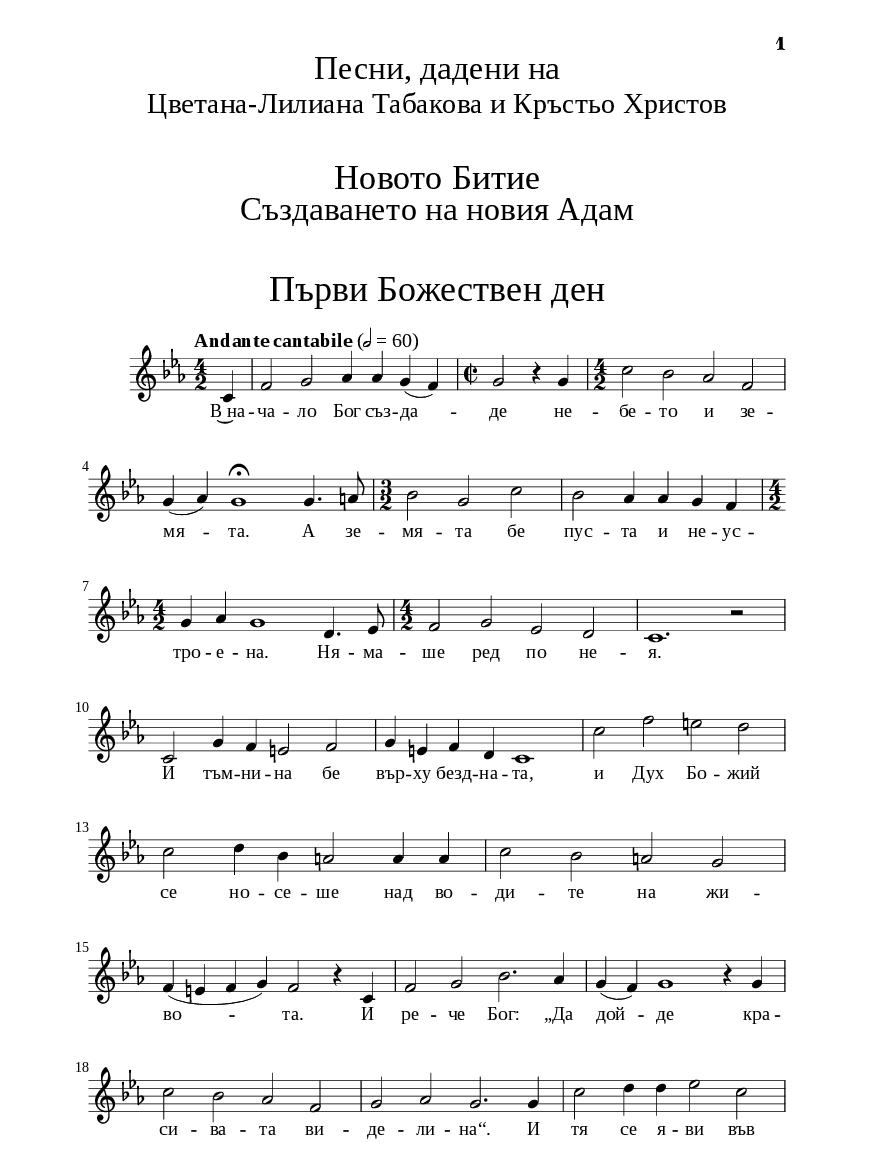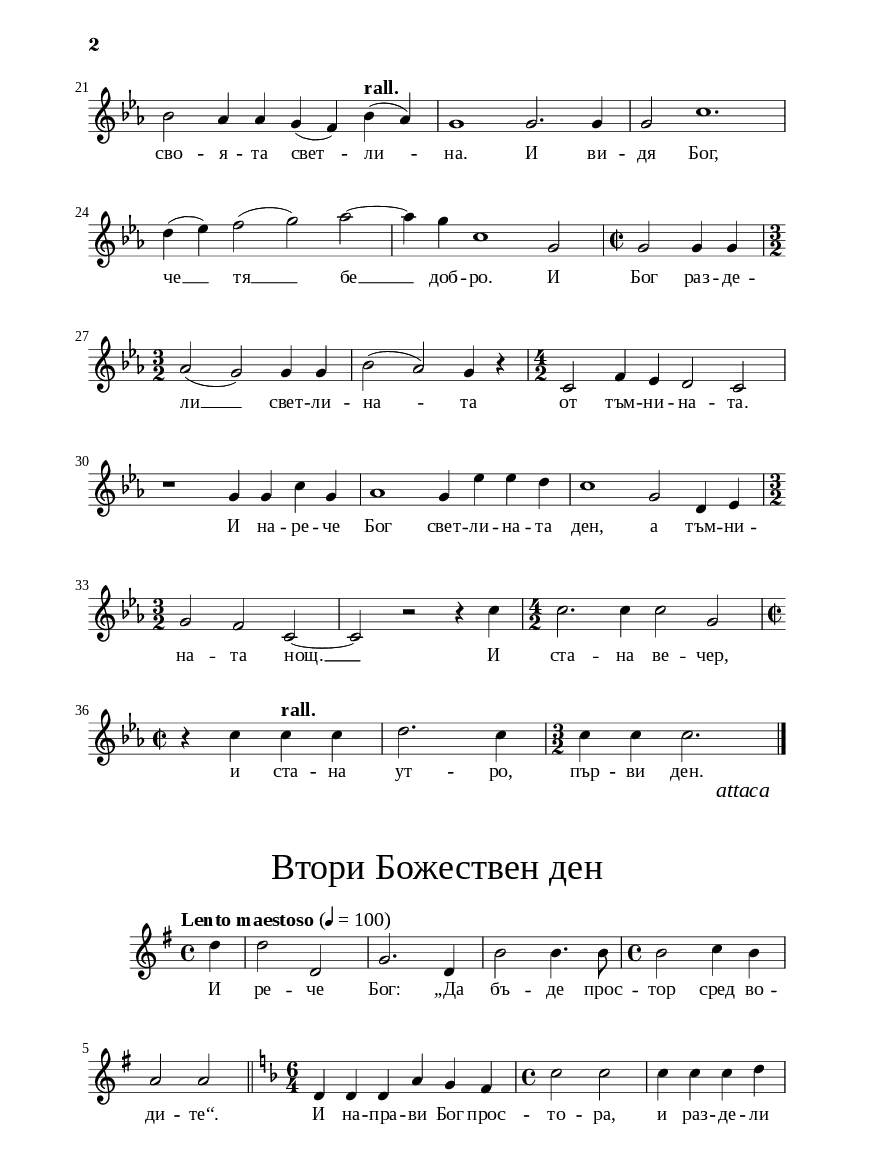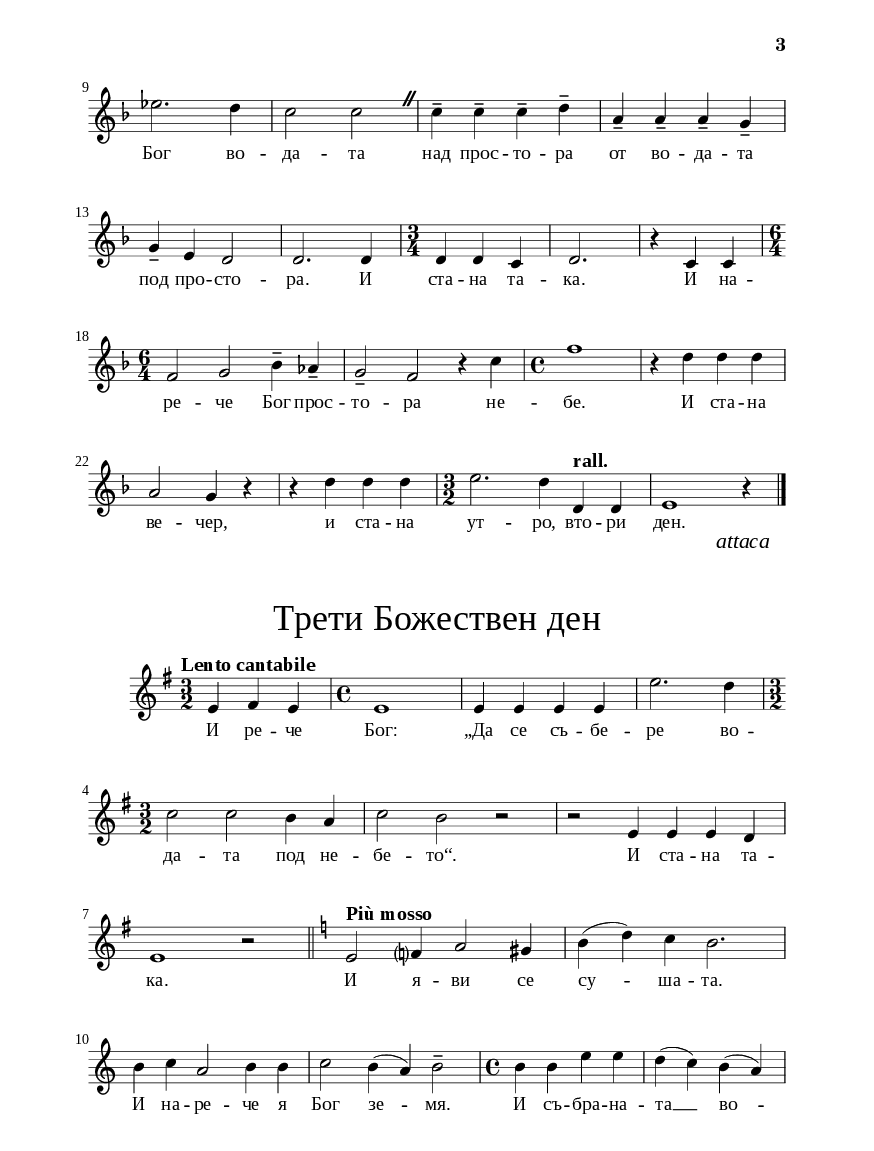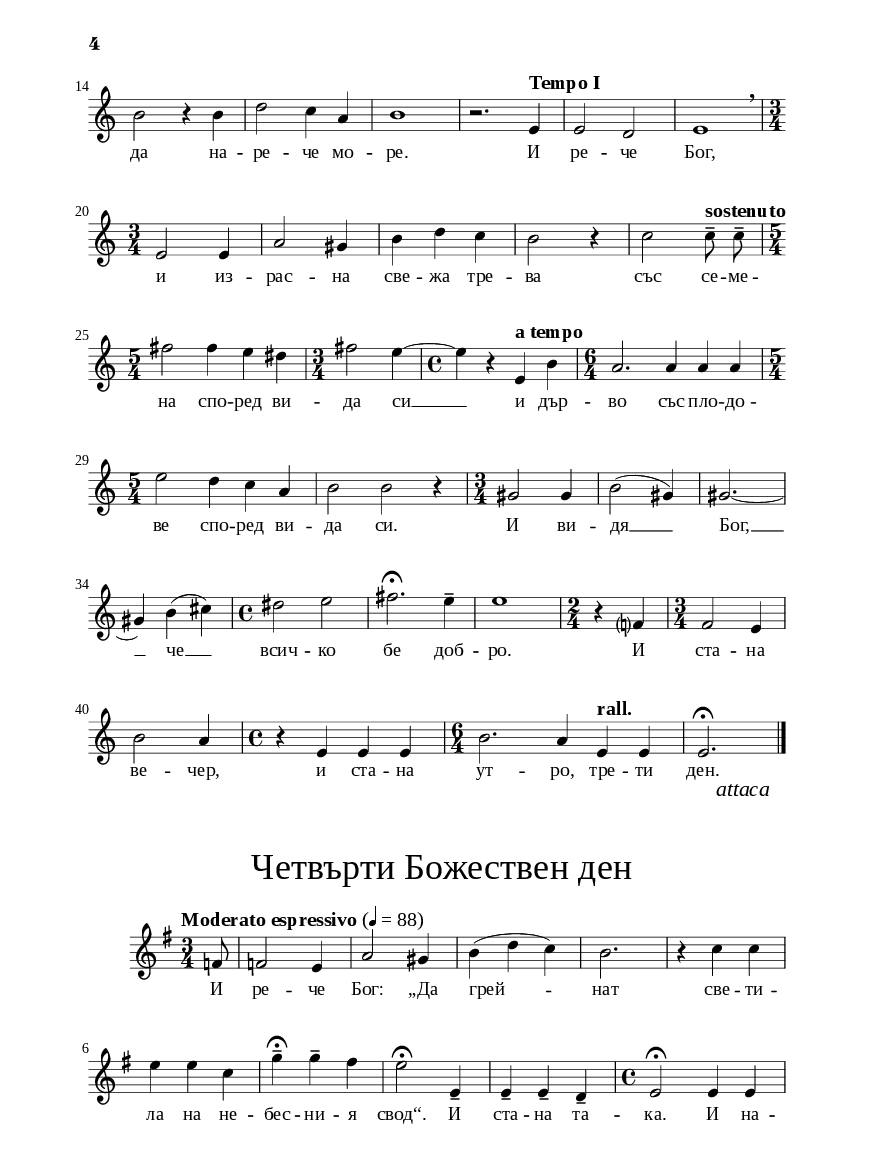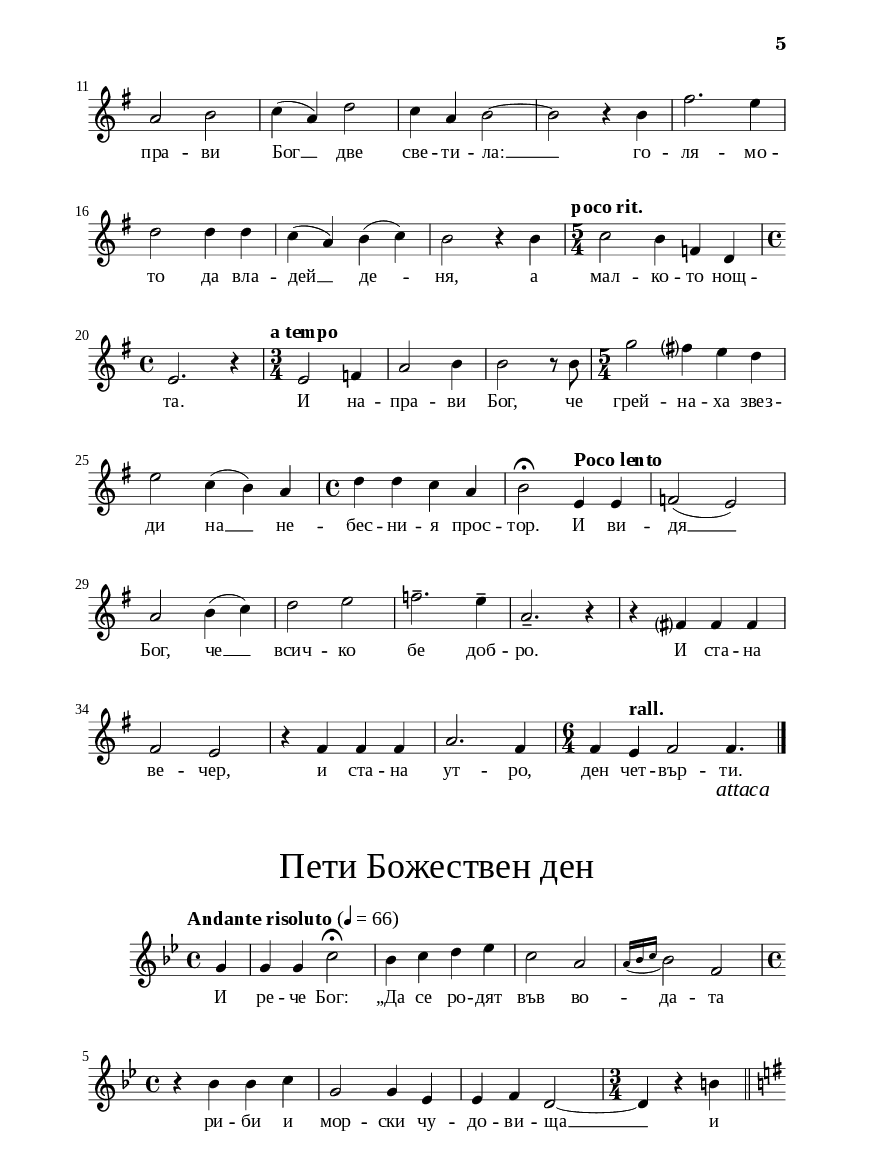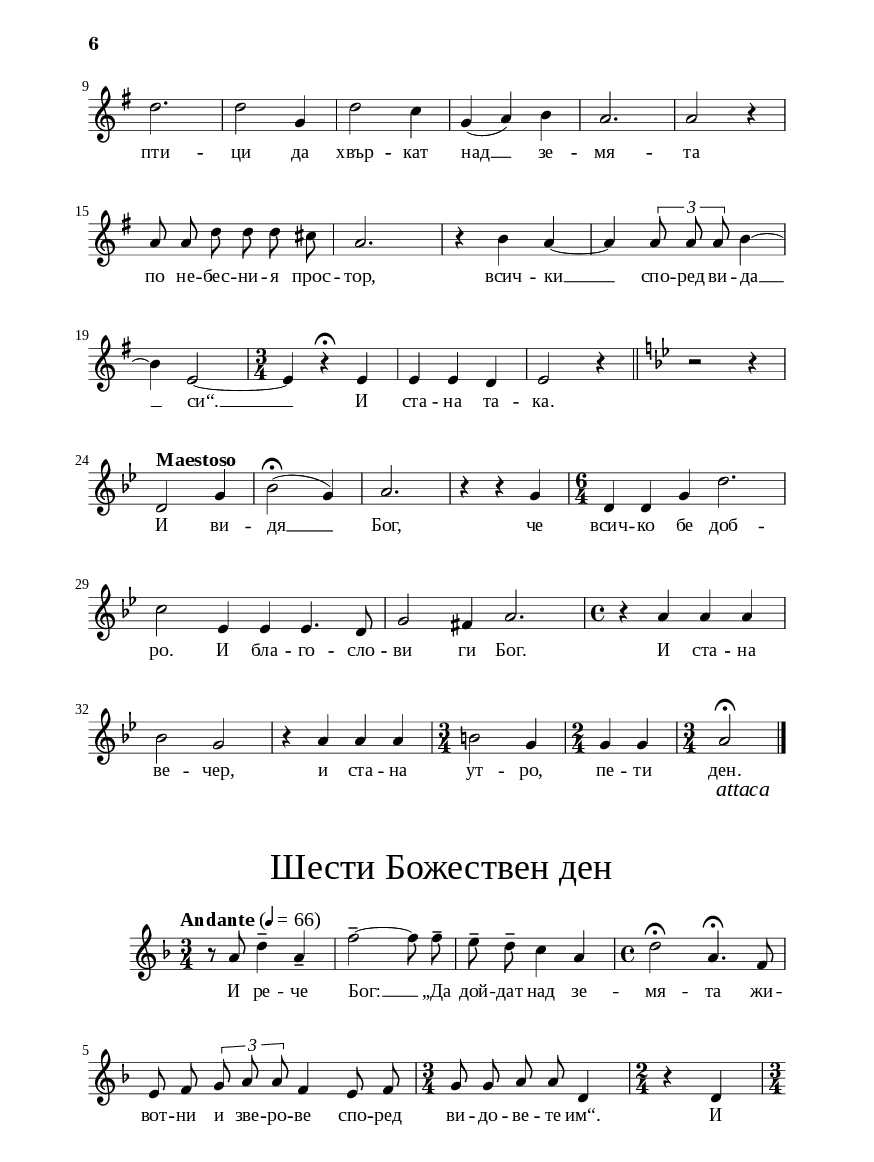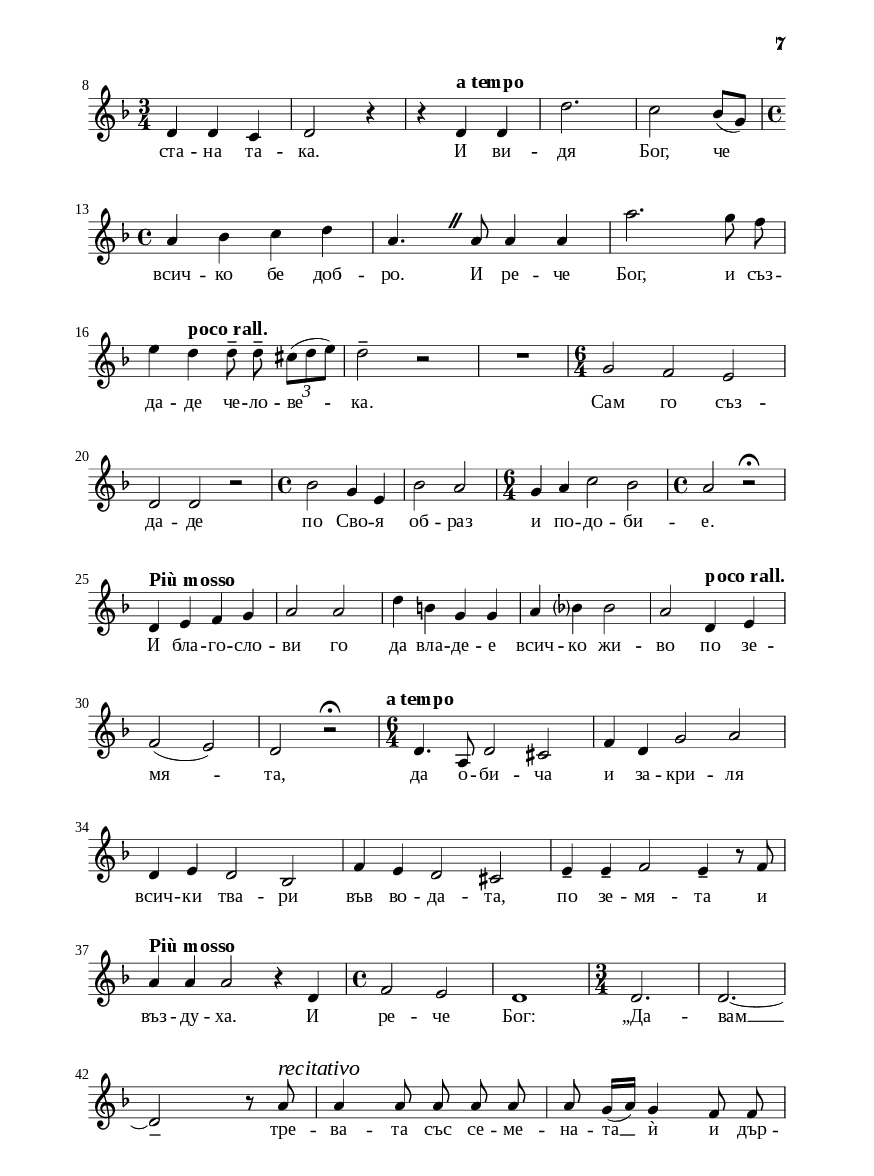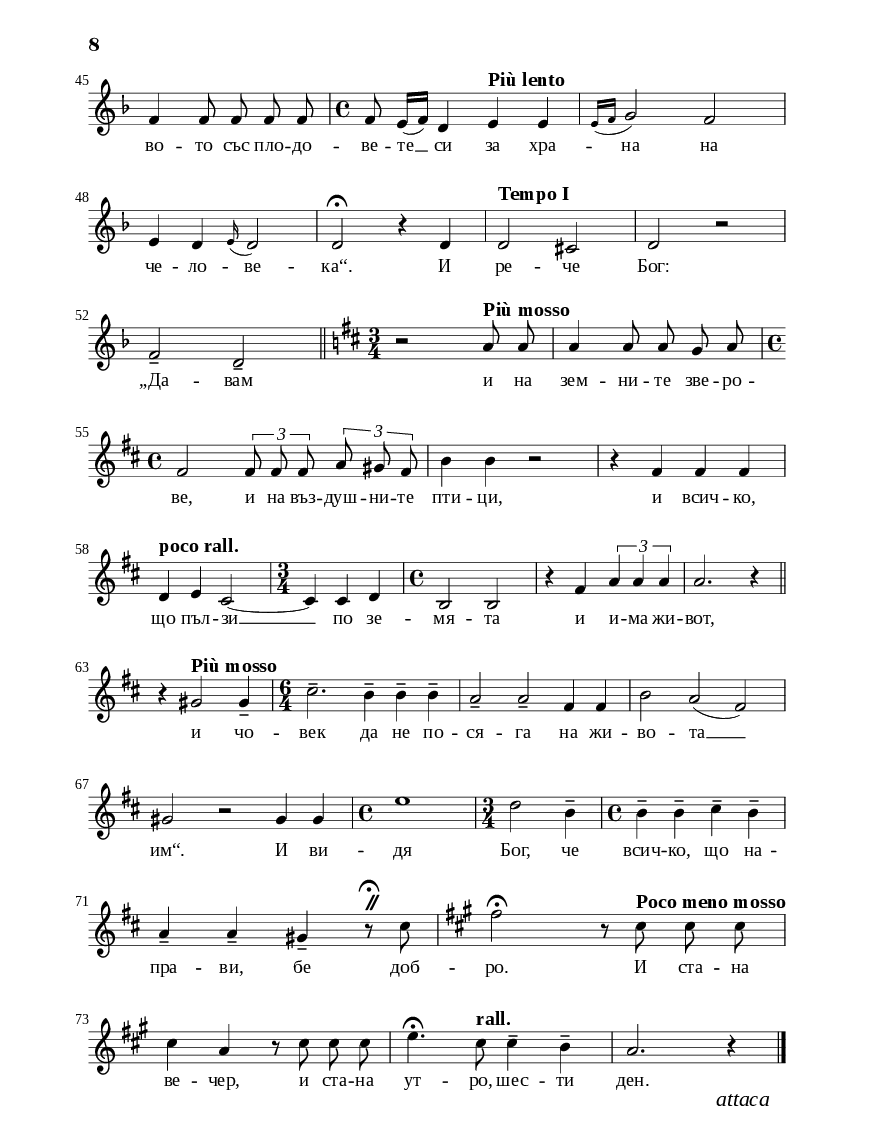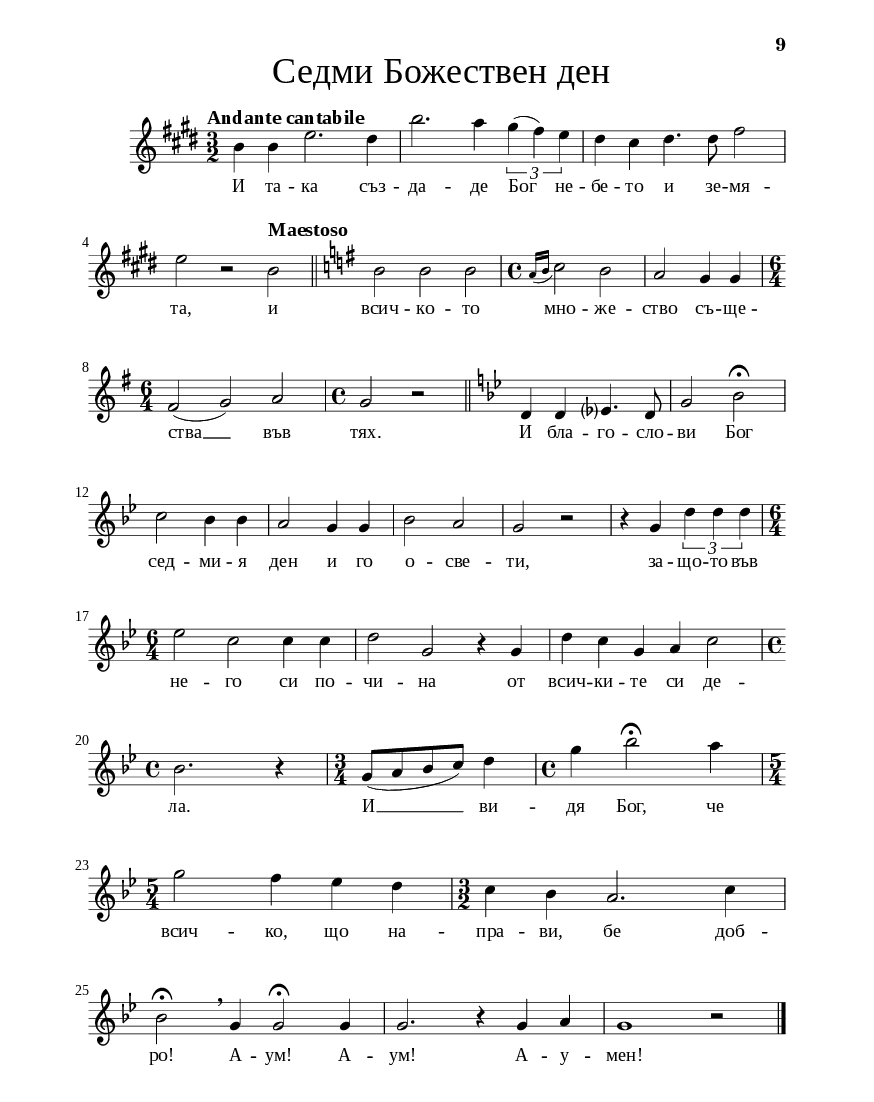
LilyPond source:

\version "2.24.4"

% include paper part and global functions
\include "include/globals.ily"

\bookpart {
  \label #'ref191
  \tocItem \markup "Новото Битие"
  \label #'ref191_1
  \tocItem \markup "     Първи Божествен ден"
  \include "include/bookpart-paper.ily"
  \markup \center-column \normal-text {
    \center-align


    \fill-line { \with-link #'ref_desc_18 \abs-fontsize #16  "Песни, дадени на" }
    \vspace #0.3
    \fill-line { \with-link #'ref_desc_18 \abs-fontsize #14  "Цветана-Лилиана Табакова и Кръстьо Христов" }
    \vspace #2
    \fill-line { \with-link #'ref_desc_18 \abs-fontsize #17  "Новото Битие" }
    \vspace #0.3
    \fill-line { \with-link #'ref_desc_18 \abs-fontsize #16  "Създаването на новия Адам" }
    \vspace #2
  }
  \score {
    \include "include/score-layout.ily"
    \new Voice \absolute {
      \clef treble
      \key c \minor
      \time 4/2
      \tempoFunc "Andante cantabile" 2 "60"
      \autoBeamOff
      \partial 4
      c'4 | f'2 g'2
      as'4 as'4 g'4 ( f'4 ) | \time 2/2 g'2 r4 g'4 | % 3
      \time 4/2 c''2 bes'2 as'2 f'2 \break | % 4
      g'4 ( as'4 ) g'1 \fermata g'4. a'8 | % 5
      \time 3/2  bes'2 g'2 c''2 | % 6
      bes'2 as'4 as'4 g'4 f'4 \break | % 7
      \time 4/2  g'4 as'4 g'1 d'4. es'8 | % 8
      \time 4/2  f'2 g'2 es'2 d'2 | % 9
      c'1. r2 \break |
      c'2 g'4 f'4 e'2 f'2 | % 11
      g'4 e'4 f'4 d'4 c'1 | % 12
      c''2 f''2 e''2 d''2 \break | % 13
      c''2 d''4 bes'4 a'2 a'4 a'4 | % 14
      c''2 bes'2 a'2 g'2 \break | % 15
      f'4 ( e'4 f'4 g'4 ) f'2 r4 c'4 | % 16
      f'2 g'2 bes'2. as'4 | % 17
      g'4 ( f'4 ) g'1 r4 g'4 \break | % 18
      c''2 bes'2 as'2 f'2 | % 19
      g'2 as'2 g'2. g'4 |
      c''2 d''4 d''4 es''2 c''2 \break | % 21
      bes'2 as'4 as'4 g'4 ( f'4 )  \tempo "rall." bes'4( as'4 )
      | % 22
      g'1 g'2. g'4 | % 23
      g'2 c''1.  | \break % 24
      d''4 ( es''4 ) f''2 ( g''2 ) as''2 ~ | % 25
      as''4 g''4 c''1 g'2 | % 26
      \time 2/2  g'2 g'4 g'4 \break | % 27
      \time 3/2  as'2 ( g'2 ) g'4 g'4 | % 28
      bes'2 ( as'2 ) g'4 r4 | % 29
      \time 4/2  c'2 f'4 es'4 d'2 c'2 \break |
      r1 g'4 g'4 c''4 g'4 | % 31
      as'1 g'4 es''4 es''4 d''4 | % 32
      c''1 g'2 d'4 es'4 \break | % 33
      \time 3/2  g'2 f'2 c'2 ~ | % 34
      c'2 r2 r4 c''4 | % 35
      \time 4/2  c''2. c''4 c''2 g'2 \break | % 36
      \time 2/2  r4 c''4 \tempo "rall."  c''4c''4 | % 37
      d''2. c''4 | % 38
      \time 3/2 c''4 c''4 c''2. \bar "|."
    }

    \addlyrics {
      В~на -- ча --
      ло Бог съз -- да -- де не -- бе -- то и зе --
      мя -- та. А зе -- мя -- та бе пус -- та и не
      -- ус -- тро -- е -- на. Ня -- ма -- ше ред по
      не -- я. И тъм -- ни -- на бе вър -- ху безд --
      на -- та, и Дух Бо -- жий се но -- се -- ше
      над во -- ди -- те на жи -- во -- та. И ре --
      че Бог: „Да дой -- де кра -- си -- ва -- та ви
      -- де -- ли -- на“. И тя се я -- ви във сво --
      я -- та свет -- ли -- на. И ви -- дя Бог, че __
      тя __ бе __ доб -- ро. И Бог раз -- де -- ли __ свет --
      ли -- на -- та от тъм -- ни -- на -- та. И на --
      ре -- че Бог свет -- ли -- на -- та ден, а тъм
      -- ни -- на -- та нощ. __ И ста -- на ве -- чер, и
      ста -- на ут -- ро, пър -- ви ден.}

      \header {
        title = \titleFunc #'ref_desc_18 "Първи Божествен ден" "Părvi Božestven den"
      }

      \midi{}

    } % score

    \markup \raise #4.5 \override #'(baseline-skip . 2) {
      \column {
        \fill-line \huge \italic { "" "" \concat {"attaca" "   " }}
      }
    }
    \markup \vspace #2
    \label #'ref192
    \tocItem \markup "     Втори Божествен ден"
    \include "include/bookpart-paper.ily"
    \score {
      \include "include/score-layout.ily"
      \new Voice \absolute {
        \clef treble
        \key g \major
        \time 4/4
        \tempoFunc "Lento maestoso" 4 "100"
        \autoBeamOff
        \partial 4  d''4 | % 2
        d''2 d'2 | % 3
        g'2. d'4 | % 4
        b'2 b'4. b'8 | % 5
        \time 4/4 b'2 c''4 b'4 \break | % 6
        a'2 a'2 \bar "||"
        | % 7
        \time 6/4  | % 7
        \key d \minor
        d'4 d'4 d'4 a'4 g'4
        f'4 | % 8
        \time 4/4  | % 8
        c''2 c''2 | % 9
        c''4 c''4 c''4 d''4 \break|
        es''2. d''4  | % 11
        c''2 c''2 \caesura | % 12
        c''4 -- c''4 -- c''4 -- d''4
        -- | % 13
        a'4 -- a'4 -- a'4 -- g'4 -- \break | % 14
        g'4 -- e'4 d'2 | % 15
        d'2. d'4  | % 16
        \time 3/4  | % 16
        d'4 d'4 c'4 | % 17
        d'2. | % 18
        r4 c'4 c'4 | % 19
        \time 6/4  | % 19
        f'2 g'2 bes'4 -- as'4 -- |

        g'2 -- f'2 r4 c''4 | % 21
        \time 4/4  | % 21
        f''1  | % 22
        r4 d''4 d''4 d''4 \break | % 23
        a'2 g'4 r4 | % 24
        r4 d''4 d''4 d''4 | % 25
        \time 3/2  | % 25
        e''2. d''4 \tempo "rall." d'4
        d'4 | % 26
        e'1 r4 \bar "|."
      }

      \addlyrics {
        И
        ре -- че Бог: „Да бъ -- де прос --
        тор сред во -- ди -- те“. И на --
        пра -- ви Бог прос -- то -- ра, и
        раз -- де -- ли Бог во -- да -- та
        над прос -- то -- ра от во -- да --
        та под про -- сто -- ра. И ста --
        на та -- ка. И на -- ре -- че Бог
        прос -- то -- ра не -- бе. И ста --
        на ве -- чер, и ста -- на ут -- ро,
        вто -- ри ден.}

        \header {
          title = \titleFunc #'ref_desc_18 "Втори Божествен ден" "Vtori Božestven den"
        }

        \midi{}

      } % score

      \markup \raise #4.5 \override #'(baseline-skip . 2) {
        \column {
          \fill-line \huge \italic { "" "" \concat {"attaca" "   " }}
        }
      }
      \markup \vspace #2
      \label #'ref193
      \tocItem \markup "     Трети Божествен ден"
      \include "include/bookpart-paper.ily"
      \score {
        \include "include/score-layout.ily"

        \new Voice \absolute {
          \clef treble
          \key e \minor
          \time 3/2
          \tempo "Lento cantabile"
          \autoBeamOff
          \partial 2.
          e'4  fis'4
          e'4 | % 2
          \time 4/4  | % 2
          e'1 | % 3
          e'4  e'4  e'4  e'4 | % 4
          e''2. d''4 \break  | % 5
          \time 3/2   | % 5
          c''2 c''2 b'4  a'4 | % 6
          c''2 b'2 r2 | % 7
          r2  e'4  e'4  e'4  d'4 \break | % 8
          e'1 r2 \bar "||"
          \key a \minor | % 9
          \tempo "Più mosso"e'2 f'?4  a'2
          gis'4 |
          b'4 ( d''4 ) c''4 b'2. \break | % 11
          b'4 c''4  a'2 b'4 b'4
          | % 12
          c''2 b'4 (  a'4 ) b'2 -- | % 13
          \time 4/4  | % 13
          b'4 b'4 e''4 e''4 | % 14
          d''4 ( c''4 ) b'4 (  a'4 )
          \break | % 15
          b'2 r4 b'4 | % 16
          d''2 c''4  a'4 | % 17
          b'1 | % 18
          r2.  \tempo "Tempo I" e'4 | % 19
          e'2  d'2 |
          e'1 \breathe  \break | % 21
          \time 3/4  | % 21
          e'2  e'4  | % 22
          a'2  gis'4 | % 23
          b'4 d''4 c''4 | % 24
          b'2 r4 | % 25
          c''2 \tempo"sostenuto" c''8 --
          c''8 -- \break | % 26
          \time 5/4  | % 26
          fis''2 fis''4 e''4 dis''4 | % 27
          \time 3/4  | % 27
          fis''2 e''4 ~ | % 28
          \time 4/4  | % 28
          e''4 r4  \tempo"a tempo"e'4
          b'4 | % 29
          \time 6/4  | % 29
          a'2.  a'4  a'4  a'4 \break |
          \time 5/4  |
          e''2 d''4 c''4  a'4  | % 31
          b'2 b'2 r4 | % 32
          \time 3/4  | % 32
          gis'2  gis'4 | % 33
          b'2 (  gis'4 ) | % 34
          gis'2. ~ \break | % 35
          gis'4 b'4 ( cis''4 ) | % 36
          \time 4/4  | % 36
          dis''2 e''2  | % 37
          fis''2. ^\fermata e''4 -- | % 38
          e''1 | % 39
          \time 2/4  | % 39
          r4  f'?4 |
          \time 3/4  |
          f'2  e'4 \break | % 41
          b'2  a'4 | % 42
          \time 4/4  | % 42
          r4  e'4  e'4  e'4 | % 43
          \time 6/4  | % 43
          b'2.  a'4   % 44
          \tempo"rall."e'4 e'4 | e'2. \fermata
          \bar "|."
        }

        \addlyrics {
          И
          ре -- че Бог: „Да се съ -- бе --
          ре во -- да -- та под не -- бе --
          то“. И ста -- на та -- ка. И я --
          ви се су -- ша -- та. И на --
          ре -- че я Бог зе -- мя. И съ
          -- бра -- на -- та __  во -- да на
          -- ре -- че мо -- ре. И ре -- че
          Бог, и из -- рас -- на све -- жа
          тре -- ва със се -- ме -- на спо --
          ред ви -- да си __  и дър -- во
          със пло -- до -- ве спо -- ред ви --
          да си. И ви -- дя __  Бог, __ че __
          всич -- ко бе доб -- ро. И ста
          -- на ве -- чер, и ста -- на ут --
          ро, тре -- ти ден.}

          \header {
            title = \titleFunc #'ref_desc_18 "Трети Божествен ден" "Treti Božestven den"
          }

          \midi{}

        } % score

        \markup \raise #4.5 \override #'(baseline-skip . 2) {
          \column {
            \fill-line \huge \italic { "" "" \concat {"attaca" "   " }}
          }
        }
        \markup \vspace #2
        \label #'ref194
        \tocItem \markup "     Четвърти Божествен ден"
        \include "include/bookpart-paper.ily"
        \score {
          \include "include/score-layout.ily"

          \new Voice \absolute {
            \clef treble
            \key e \minor
            \time 3/4
            \tempoFunc "Moderato espressivo" 4 "88"
            \autoBeamOff
            \partial 8
            f'8  | % 2
            f'2  e'4 | % 3
            a'2  gis'4 | % 4
            b'4 ( d''4 c''4 ) | % 5
            b'2. | % 6
            r4 c''4 c''4 \break  | % 7
            e''4 e''4 c''4 | % 8
            g''4 ^\fermata -- g''4 -- fis''4
            | % 9
            e''2 ^\fermata  e'4 -- |
            e'4 --  e'4 --  d'4 -- | % 11
            \time 4/4  | % 11
            e'2 ^\fermata  e'4  e'4 \break | % 12
            a'2 b'2 | % 13
            c''4 (  a'4 ) d''2 | % 14
            c''4  a'4 b'2 ~ | % 15
            b'2 r4 b'4 | % 16
            fis''2. e''4 \break  | % 17
            d''2 d''4 d''4 | % 18
            c''4 (  a'4 ) b'4 ( c''4 ) | % 19
            b'2 r4 b'4 |
            \time 5/4  |
            \tempo"poco rit." c''2 b'4
            f'4  d'4 \break | % 21
            \time 4/4  | % 21
            e'2. r4 | % 22
            \time 3/4  | % 22
            \tempo"a tempo"e'2 f'4 | % 23
            a'2 b'4 | % 24
            b'2 r8 b'8 | % 25
            \time 5/4  | % 25
            g''2 fis''?4 e''4 d''4 \break  | % 26
            e''2 c''4 ( b'4 )  a'4 | % 27
            \time 4/4  | % 27
            d''4 d''4 c''4  a'4 | % 28
            b'2 ^\fermata \tempo"Poco lento" e'4
            e'4 | % 29
            f'2 (  e'2 ) \break |
            a'2 b'4 ( c''4 ) | % 31
            d''2 e''2 | % 32
            f''2. -- e''4 --  | % 33
            a'2. -- r4 | % 34
            r4  fis'?4  fis'4  fis'4 \break | % 35
            fis'2  e'2 | % 36
            r4  fis'4  fis'4  fis'4 | % 37
            a'2.  fis'4 | % 38
            \time 6/4  | % 38
            fis'4  \tempo "rall." e'4  fis'2
            fis'4. \bar "|."
          }

          \addlyrics {
            И
            ре -- че Бог: „Да грей --
            нат све -- ти -- ла на не -- бес --
            ни -- я свод“. И ста -- на та --
            ка. И на -- пра -- ви Бог __  две
            све -- ти -- ла: __  го -- ля -- мо --
            то да вла -- дей __  де -- ня,
            а мал -- ко -- то нощ -- та. И на --
            пра -- ви Бог, че грей -- на -- ха
            звез -- ди на __  не -- бес -- ни --
            я прос -- тор. И ви -- дя __  Бог,
            че __  всич -- ко бе доб -- ро. И
            ста -- на ве -- чер, и ста -- на
            ут -- ро, ден чет -- вър -- ти.}

            \header {
              title = \titleFunc #'ref_desc_18 " Четвърти Божествен ден" "Četvărti Božestven den"
            }

            \midi{}

          } % score

          \markup \raise #4.5 \override #'(baseline-skip . 2) {
            \column {
              \fill-line \huge \italic { "" "" \concat {"attaca" "   " }}
            }
          }
          \markup \vspace #2
          \label #'ref195
          \tocItem \markup "     Пети Божествен ден "
          \include "include/bookpart-paper.ily"
          \score {
            \include "include/score-layout.ily"

            \new Voice \absolute {
              \clef treble
              \key g \minor
              \time 4/4
              \tempoFunc "Andante risoluto" 4 "66"
              \autoBeamOff
              \partial 4
              g'4
              | % 146
              g'4 g'4 c''2 ^\fermata | % 147
              bes'4  c''4  d''4  es''4 | % 148
              c''2 a'2 | % 149
              \acciaccatura {  a'16 [ bes' c''] } bes'2 f'2 |
              \time 4/4
              r4  bes'4  bes'4  c''4 | % 151
              g'2 g'4 es'4 | % 152
              es'4 f'4 d'2 ~ | % 153
              \time 3/4  | % 153
              d'4 r4  b'4 \bar "||"
              \break | % 154
              \key g \major | % 154
              d''2. | % 155
              d''2 g'4 | % 156
              d''2  c''4 | % 157
              g'4 ( a'4 )  b'4 | % 158
              a'2. | % 159
              a'2 r4 \break |
              a'8 a'8  d''8  d''8  d''8
              cis''8 | % 161
              a'2. | % 162
              r4  b'4 a'4 ~ | % 163
              a'4 %\once \omit TupletBracket
              \times 2/3  {
                a'8 a'8 a'8
              }
              b'4 ~ \break | % 164
              b'4 e'2 ~  | % 165
              \time 3/4 e'4 r4 ^\fermata e'4 | % 166
              e'4 e'4 d'4 | % 167
              e'2 r4 \bar "||"
              \key bes \major | % 168
              r2 r4 | \break % 169
              \tempo "Maestoso" d'2 g'4 |

              bes'2 ( ^\fermata g'4 ) | % 171
              a'2. | % 172
              r4 r4 g'4 | % 173
              \time 6/4  | % 173
              d'4 d'4 g'4  d''2. \break | % 174
              c''2 es'4 es'4 es'4. d'8 | % 175
              g'2 fis'4 a'2. | % 176
              \time 4/4  | % 176
              r4 a'4 a'4 a'4 | \break % 177
              bes'2 g'2 | % 178
              r4 a'4 a'4 a'4 | % 179
              \time 3/4  | % 179
              b'2 g'4 |
              \time 2/4  |
              g'4 g'4 | % 181
              \time 3/4 | % 181
              a'2 \fermata \bar "|."
            }

            \addlyrics {
              И ре -- че Бог:
              „Да се ро -- дят във во --
              да -- та ри -- би и мор -- ски
              чу -- до -- ви -- ща __  и пти -- ци
              да хвър -- кат над __  зе -- мя --
              та по не -- бес -- ни -- я прос --
              тор, всич -- ки __  спо -- ред ви --
              да __ си“. __  И ста -- на та --
              ка. И ви -- дя __  Бог, че всич --
              ко бе доб -- ро. И бла -- го --
              сло -- ви ги Бог. И ста -- на ве
              -- чер, и ста -- на ут -- ро, пе --
              ти ден.}

              \header {
                title = \titleFunc #'ref_desc_18 "Пети Божествен ден" "Peti Božestven den"
              }

              \midi{}

            } % score

            \markup \raise #4.5 \override #'(baseline-skip . 2) {
              \column {
                \fill-line \huge \italic { "" "" \concat {"attaca" "   " }}
              }
            }
            \markup \vspace #2

            \label #'ref195
            \tocItem \markup "     Шести Божествен ден "

            \include "include/bookpart-paper.ily"
            \score {
              \include "include/score-layout.ily"

              \new Voice \absolute {
                \clef treble
                \key d \minor
                \time 3/4
                \tempoFunc "Andante" 4 "66"
                \autoBeamOff
                r8 a'8  d''4 -- a'4 --
                | % 183
                f''2 ~ --  f''8  f''8 -- | % 184
                e''8 --  d''8 --  c''4 a'4 | % 185
                \time 4/4  | % 185
                d''2 ^\fermata a'4. ^\fermata f'8 \break | % 186
                e'8 f'8
                \times 2/3  {
                  g'8  a'8 a'8
                }
                f'4 e'8 f'8 | % 187
                \time 3/4  | % 187
                g'8 g'8 a'8 a'8 d'4 | % 188
                \time 2/4  | % 188
                r4 d'4  \break | % 189
                \time 3/4  | % 189
                d'4 d'4 c'4 |
                d'2 r4 | % 191
                r4 \tempo "a tempo" d'4  d'4 | % 192
                d''2. | % 193
                c''2 bes'8 ( [ g'8 ) ] \break | % 194
                \time 4/4  | % 194
                a'4  bes'4  c''4  d''4  | % 195
                a'4.\caesura a'8 a'4 a'4 | % 196
                a''2.  g''8 f''8 \break | % 197
                e''4 \tempo "poco rall." d''4
                d''8 --  d''8 -- \once \omit TupletBracket
                \times 2/3  {
                  cis''8 ( [  d''8  e''8 ) ]
                } |
                d''2  -- r2 | % 199
                R1 |
                \time 6/4  |
                g'2 f'2 e'2 \break | % 201
                d'2 d'2 r2  | % 202
                \time 4/4  | % 202
                bes'2 g'4 e'4 | % 203
                bes'2 a'2 | % 204
                \time 6/4  | % 204
                g'4 a'4  c''2  bes'2 | % 205
                \time 4/4  | % 205
                a'2 r2 ^\fermata \break | % 206
                \tempo"Più mosso" d'4 e'4 f'4
                g'4 | % 207
                a'2 a'2 | % 208
                d''4  b'4 g'4 g'4 | % 209
                a'4  bes'?4  bes'2 |
                a'2 \tempo"poco rall." d'4 e'4 \break  | % 211
                f'2 ( e'2 ) | % 212
                d'2 r2 ^\fermata | % 213
                \time 6/4  | % 213
                \tempo "a tempo" d'4. a8 d'2
                cis'2 | % 214
                f'4 d'4 g'2 a'2 \break | % 215
                d'4 e'4 d'2 bes2 | % 216
                f'4 e'4 d'2 cis'2 | % 217
                e'4 -- e'4 -- f'2 e'4 -- r8
                f'8 \break | % 218
                \tempo "Più mosso" a'4 a'4 a'2 r4
                d'4 | % 219
                \time 4/4  | % 219
                f'2 e'2 |
                d'1  | % 221
                \time 3/4  | % 221
                d'2. | % 222
                d'2. ~ \break | % 223
                d'2 r8  a'8^\markup{\huge \italic { recitativo } } | % 224
                a'4 a'8 a'8 a'8 a'8 | % 225
                a'8 g'16 ( [ a'16 ) ] g'4 f'8
                f'8 \break | % 226
                f'4 f'8 f'8 f'8 f'8  | % 227
                \time 4/4  | % 227
                f'8 e'16 ( [ f'16 ) ] d'4 \tempo"Più lento" e'4  e'4 |
                \grace { e'16 [ ( f' ]  } g'2 ) f'2 | \break
                e'4 d' \grace {
                  e'16 (
                } d'2 ) |
                d'2 \fermata r4 d'4 |
                \tempo"Tempo I" d'2 cis'2 | % 232
                d'2 r2 | \break % 233
                f'2 -- d'2 -- |  \bar "||"  % 234
                \time 3/4  | % 234
                \key d \major r2 \tempo"Più mosso" a'8 a'8  | % 235
                a'4 a'8 a'8 g'8 a'8  | % 236
                \time 4/4  | \break  % 236
                fis'2
                \times 2/3  {
                  fis'8  fis'8 fis'8
                }
                \times 2/3  {
                  a'8  gis'8 fis'8
                }
                |  % 237
                b'4  b'4 r2  | % 238
                r4 fis'4 fis'4 fis'4  | \break % 239
                \tempo "poco rall." d'4 e'4 cis'2~ |
                \time 3/4  |
                cis'4 cis'4 d'4 |  % 241
                \time 4/4  | % 241
                b2 b2 |  % 242
                r4 fis'4 \times 2/3 {
                  a'4 a'4 a'4
                }
                | % 243
                a'2. r4 | \bar "||" \break % 244
                r4 \tempo "Più mosso" gis'2 gis'4 -- |  % 245
                \time 6/4  | % 245
                cis''2. --  b'4 --  b'4 --  b'4
                -- |  % 246
                a'2 -- a'2 -- fis'4 fis'4
                | % 247
                b'2 a'2 ( fis'2 )  |  \break % 248
                gis'2 r2 gis'4 gis'4 | % 249
                \time 4/4  | % 249
                e''1 |
                \time 3/4  |
                d''2  b'4 -- | % 251
                \time 4/4  | % 251
                b'4 --  b'4 --  cis''4 --  b'4
                -- | \break  % 252
                a'4 -- a'4 -- gis'4 -- r8
                ^\markup {
                  \musicglyph #"scripts.caesura.straight"
                }
                ^\fermata
                cis''8  |  % 253
                \key a \major
                fis''2 ^\fermata r8  \tempo"Poco meno mosso" cis''8
                cis''8  cis''8 | \break % 254
                cis''4 a'4 r8  cis''8  cis''8
                cis''8 | % 255
                e''4. ^\fermata  \tempo"rall." cis''8
                cis''4 --  b'4 -- | % 256
                a'2. r4 \bar "|."


              }
              \addlyrics {
                И ре -- че Бог: __  „Да
                дой -- дат над зе -- мя -- та жи --
                вот -- ни и зве -- ро -- ве спо --
                ред ви -- до -- ве -- те им“. И
                ста -- на та -- ка. И ви -- дя Бог,
                че  всич -- ко бе доб -- ро. И
                ре -- че Бог, и съз -- да -- де че
                -- ло -- ве --  ка. Сам го съз
                -- да -- де по Сво -- я об -- раз и
                по -- до -- би -- е. И бла -- го --
                сло -- ви го да вла -- де -- е
                всич -- ко жи -- во по зе -- мя
                -- та, да о -- би -- ча и за --
                кри -- ля всич -- ки тва -- ри във
                во -- да -- та, по зе -- мя -- та и
                въз -- ду -- ха. И ре -- че Бог:
                „Да -- вам  __ тре -- ва -- та
                със се -- ме -- на -- та __  ѝ и
                дър -- во -- то със пло -- до -- ве
                -- те __  си за хра --
                на на че -- ло --  ве -- ка“. И ре --
                че Бог: „Да -- вам и на зем --
                ни -- те зве -- ро -- ве, и на въз
                -- душ -- ни -- те пти -- ци, и всич
                -- ко, що пъл -- зи __ по зе -- мя
                -- та и и -- ма жи -- вот, и чо --
                век да не по -- ся -- га на жи --
                во -- та __ им“. И ви -- дя Бог,
                че всич -- ко, що на -- пра -- ви,
                бе доб -- ро. И ста -- на ве --
                чер, и ста -- на ут -- ро, шес --
                ти ден.
              }

              \header {
                title = \titleFunc #'ref_desc_18 " Шести Божествен ден" "Šesti Božestven den"
              }

              \midi{}

            } % score

            \markup \raise #4.5 \override #'(baseline-skip . 2) {
              \column {
                \fill-line \huge \italic { "" "" \concat {"attaca" "   " }}
              }
            }
            \pageBreak
            \label #'ref199
            \tocItem \markup "     Седми Божествен ден"
            \include "include/bookpart-paper.ily"
            \score {
              \include "include/score-layout.ily"

              \new Voice \absolute {
                \clef treble
                \key e \major
                \time 3/2
                \tempo "Andante cantabile"
                \autoBeamOff
                b'4  b'4 e''2.  dis''4 | % 258
                b''2.  a''4 \times 2/3 {
                  gis''4 (  fis''4 )  e''4
                }
                | % 259
                dis''4  cis''4  dis''4.  dis''8
                fis''2 \break |
                e''2 r2   \tempo "Maestoso" b'2  \bar
                "||"
                \key g \major | % 261
                b'2  b'2  b'2 | % 262
                \time 4/4  |

                \grace { a'16 ([b'16] } c''2) b'2 | a'2 g'4 g'4 | \break

                \time 6/4  | % 264
                fis'2 ( g'2 ) a'2 | % 265
                \time 4/4  | % 265
                g'2 r2 \bar "||"
                \key g \minor | % 266
                d'4 d'4 es'?4. d'8 | % 267
                g'2  bes'2 ^\fermata \break | % 268
                c''2  bes'4  bes'4 | % 269
                a'2 g'4 g'4 |
                bes'2 a'2 | % 271
                g'2 r2 | % 272
                r4 g'4 \times 2/3 {
                  d''4  d''4  d''4
                }
                \break | % 273
                \time 6/4  | % 273
                es''2  c''2  c''4  c''4 | % 274
                d''2 g'2 r4 g'4 | % 275
                d''4  c''4 g'4 a'4  c''2
                \break | % 276
                \time 4/4  | % 276
                bes'2. r4 | % 277
                \time 3/4  | % 277
                g'8 ( [ a'8 bes'8 c''8  ])
                d''4 | % 278
                \time 4/4  | % 278
                g''4  bes''2 ^\fermata  a''4 \break | % 279
                \time 5/4  | % 279
                g''2  f''4  es''4  d''4 |
                \time 3/2  |
                c''4  bes'4 a'2.  c''4 \break | % 281
                bes'2 ^\fermata \breathe g'4 g'2 ^\fermata
                g'4 | % 282
                g'2. r4 g'4 a'4 | % 283
                g'1 r2 \bar "|."
              }
              \addlyrics {
                И та -- ка съз -- да -- де
                Бог не -- бе -- то и зе -- мя --
                та, и всич -- ко -- то
                мно -- же -- ство съ -- ще -- ства __  във
                тях. И бла -- го -- сло -- ви Бог
                сед -- ми -- я ден и го о -- све --
                ти, за -- що -- то във не -- го си
                по -- чи -- на от всич -- ки -- те
                си де -- ла. И __    ви -- дя
                Бог, че всич -- ко, що на -- пра --
                ви, бе доб -- ро! А -- ум! А -- ум!
                А -- у -- мен!}

                \header {
                  title = \titleFunc #'ref_desc_18 " Седми Божествен ден" "Sedmi Božestven den"
                }

                \midi{}

              } % score


            } % bookpart

            % Più mosso
            %
